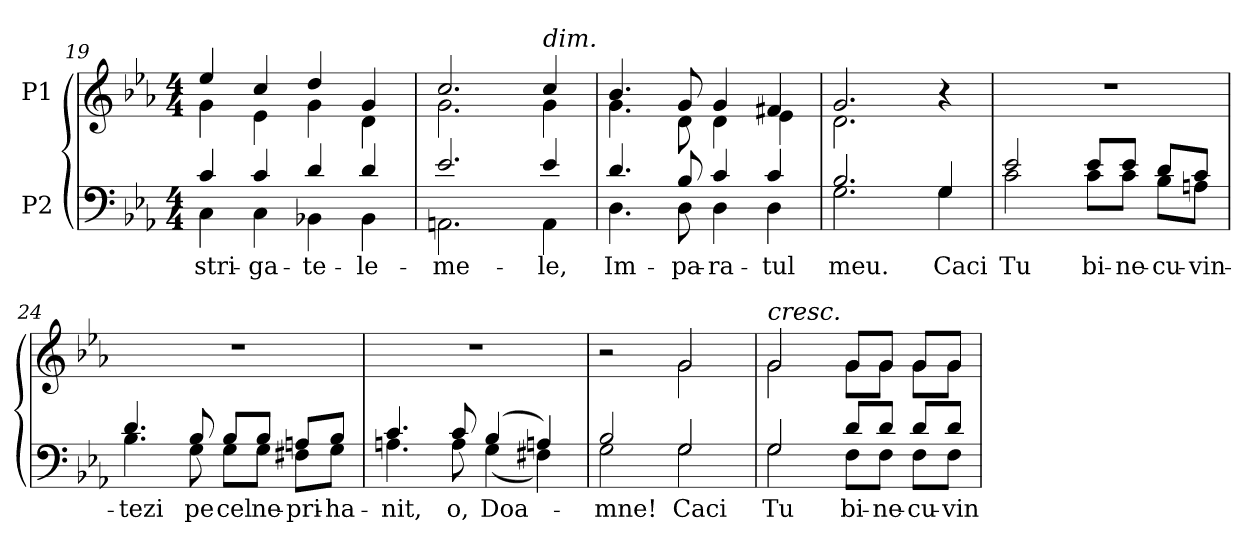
**kern	**text	**kern
*part2	*part2	*part1
*staff2	*staff2	*staff1
*I"P2	*	*I"P1
*clefF4	*	*clefG2
*k[b-e-a-]	*	*k[b-e-a-]
*E-:	*	*E-:
*M4/4	*	*M4/4
=19	=19	=19
!	!LO:LY:a:color=#000000	!
*^	*	*^
4ci/	4Ci\	stri-	4ee-i/	4gi\
!	!	!LO:LY:a:color=#000000	!	!
4ci/	4Ci\	-ga-	4cci/	4e-i\
!	!	!LO:LY:a:color=#000000	!	!
4di/	4BB-Xi\	-te-	4ddi/	4gi\
!	!	!LO:LY:a:color=#000000	!	!
4di/	4BB-i\	-le-	4gi/	4di\
=20	=20	=20	=20	=20
!	!	!LO:LY:a:color=#000000	!	!
2.e-i/	2.AAni\	-me-	2.cci/	2.gi\
!	!	!	!LO:TX:a:i:t=dim.	!
!	!	!LO:LY:a:color=#000000	!	!
4e-i/	4AAi\	-le,	4cci/	4gi\
=21	=21	=21	=21	=21
!	!	!LO:LY:a:color=#000000	!	!
4.di/	4.Di\	Im-	4.b-i/	4.gi\
!	!	!LO:LY:a:color=#000000	!	!
8B-i/	8Di\	-pa-	8gi/	8di\
!	!	!LO:LY:a:color=#000000	!	!
4ci/	4Di\	-ra-	4gi/	4di\
!	!	!LO:LY:a:color=#000000	!	!
4ci/	4Di\	-tul	4f#Xi/	4e-i\
=22	=22	=22	=22	=22
!	!	!LO:LY:a:color=#000000	!	!
2.B-i/	2.Gi\	meu.	2.gi/	2.di\
!	!	!LO:LY:a:color=#000000	!	!
4Gi/	4Gi\	Caci	4r	4ryy
*	*	*	*v	*v
!!LO:LB:g=z
=23	=23	=23	=23
*	*	*	*^
!	!	!LO:LY:a:color=#000000	!	!
*	*	*	*v	*v
2e-i/	2ci\	Tu	1r
!	!	!LO:LY:a:color=#000000	!
8e-i/L	8ci\L	bi-	.
!	!	!LO:LY:a:color=#000000	!
8e-i/J	8ci\J	-ne-	.
!	!	!LO:LY:a:color=#000000	!
8di/L	8B-i\L	-cu-	.
!	!	!LO:LY:a:color=#000000	!
8ci/J	8Ani\J	-vin-	.
=24	=24	=24	=24
!	!	!LO:LY:a:color=#000000	!
4.di/	4.B-i\	-tezi	1r
!	!	!LO:LY:a:color=#000000	!
8B-i/	8Gi\	pe	.
!	!	!LO:LY:a:color=#000000	!
8B-i/L	8Gi\L	cel	.
!	!	!LO:LY:a:color=#000000	!
8B-i/J	8Gi\J	ne-	.
!	!	!LO:LY:a:color=#000000	!
8Ani/L	8F#Xi\L	-pri-	.
!	!	!LO:LY:a:color=#000000	!
8B-i/J	8Gi\J	-ha-	.
=25	=25	=25	=25
!	!	!LO:LY:a:color=#000000	!
4.ci/	4.Ani\	-nit,	1r
!	!	!LO:LY:a:color=#000000	!
8ci/	8Ai\	o,	.
!	!	!LO:LY:a:color=#000000	!
(4B-i/	(4Gi\	Doa-	.
4Ani/)	4F#Xi\)	.	.
!!LO:LB:g=z
=26	=26	=26	=26
!	!	!LO:LY:a:color=#000000	!
*	*	*	*^
2B-i/	2Gi\	-mne!	2r	2ryy
!	!	!LO:LY:a:color=#000000	!	!
2Gi/	2Gi\	Caci	2gi/	2gi\
=27	=27	=27	=27	=27
!	!	!	!LO:TX:a:i:t=cresc.	!
!	!	!LO:LY:a:color=#000000	!	!
2Gi/	2Gi\	Tu	2gi/	2gi\
!	!	!LO:LY:a:color=#000000	!	!
8di/L	8Fi\L	bi-	8gi/L	8gi\L
!	!	!LO:LY:a:color=#000000	!	!
8di/J	8Fi\J	-ne-	8gi/J	8gi\J
!	!	!LO:LY:a:color=#000000	!	!
8di/L	8Fi\L	-cu-	8gi/L	8gi\L
!	!	!LO:LY:a:color=#000000	!	!
8di/J	8Fi\J	-vin-	8gi/J	8gi\J
*v	*v	*	*	*
*	*	*v	*v
=	=	=
*-	*-	*-
